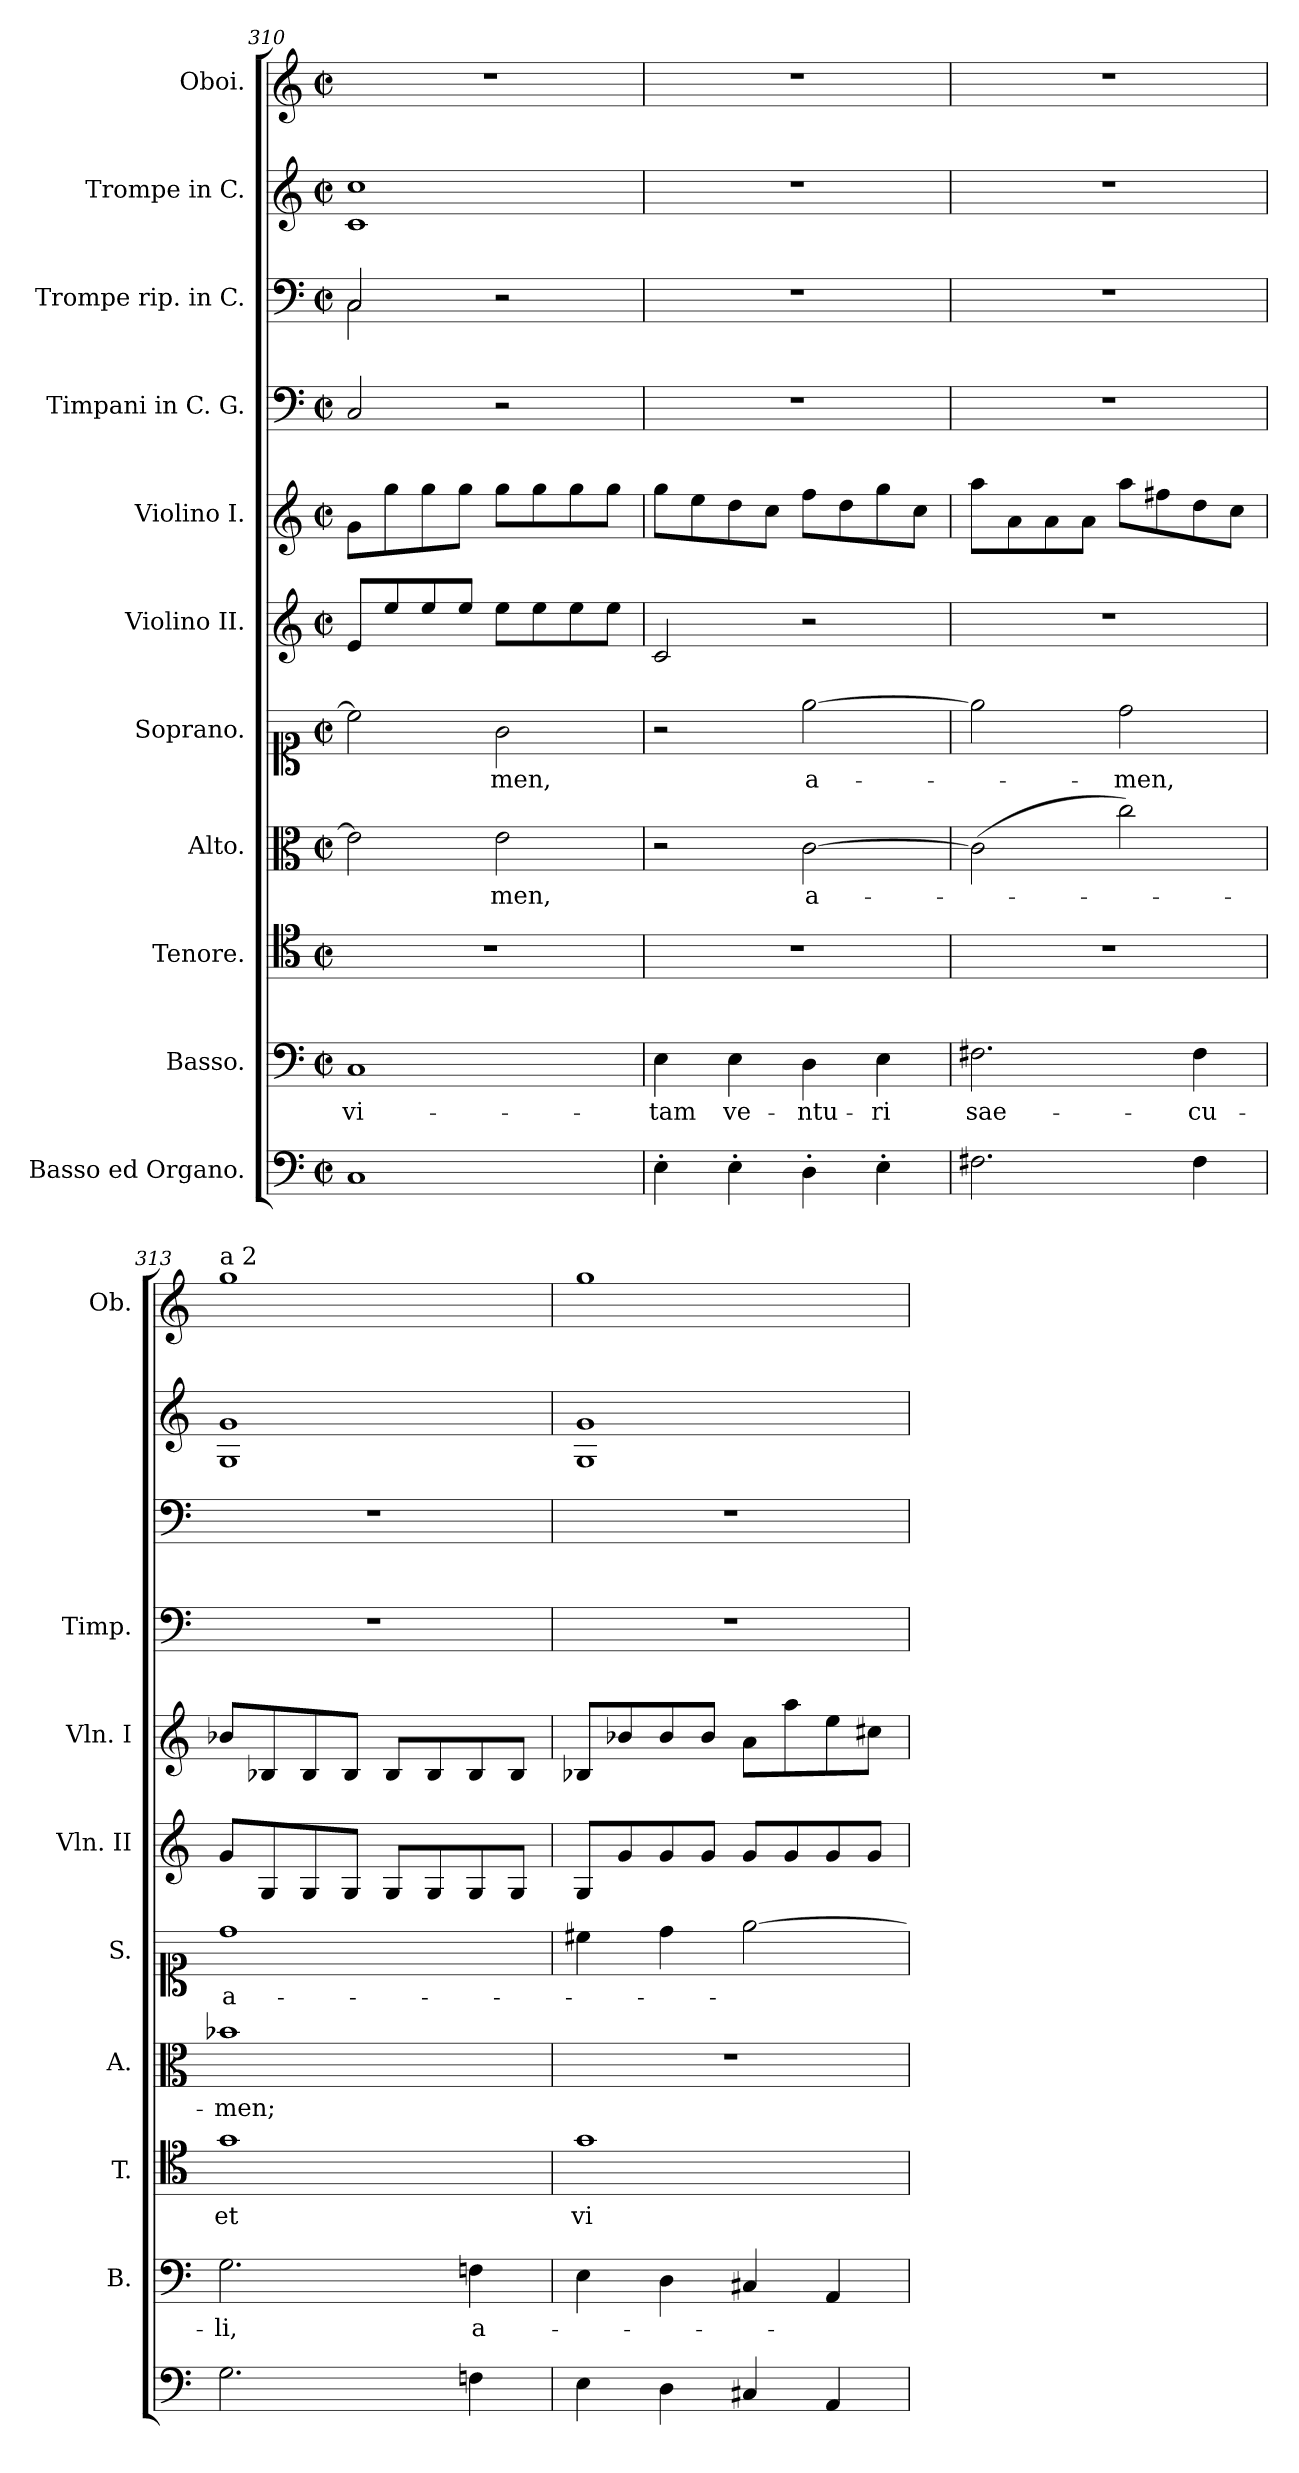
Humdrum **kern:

**kern	**kern	**text	**kern	**text	**kern	**text	**kern	**text	**kern	**kern	**kern	**kern	**kern	**kern
*part11	*part10	*part10	*part9	*part9	*part8	*part8	*part7	*part7	*part6	*part5	*part4	*part3	*part2	*part1
*staff11	*staff10	*staff10	*staff9	*staff9	*staff8	*staff8	*staff7	*staff7	*staff6	*staff5	*staff4	*staff3	*staff2	*staff1
*I"Basso ed  Organo.	*I"Basso.	*	*I"Tenore.	*	*I"Alto.	*	*I"Soprano.	*	*I"Violino II.	*I"Violino I.	*I"Timpani in C. G.	*I"Trompe rip. in C.	*I"Trompe in C.	*I"Oboi.
*	*I'B.	*	*I'T.	*	*I'A.	*	*I'S.	*	*I'Vln. II	*I'Vln. I	*I'Timp.	*	*	*I'Ob.
*clefF4	*clefF4	*	*clefC4	*	*clefC3	*	*clefC1	*	*clefG2	*clefG2	*clefF4	*clefF4	*clefG2	*clefG2
*k[]	*k[]	*	*k[]	*	*k[]	*	*k[]	*	*k[]	*k[]	*k[]	*k[]	*k[]	*k[]
*M2/2	*M2/2	*	*M2/2	*	*M2/2	*	*M2/2	*	*M2/2	*M2/2	*M2/2	*M2/2	*M2/2	*M2/2
*met(c|)	*met(c|)	*	*met(c|)	*	*met(c|)	*	*met(c|)	*	*met(c|)	*met(c|)	*met(c|)	*met(c|)	*met(c|)	*met(c|)
=310	=310	=310	=310	=310	=310	=310	=310	=310	=310	=310	=310	=310	=310	=310
!	!	!LO:LY:b	!	!	!	!	!	!	!	!	!	!	!	!
*	*	*	*	*	*	*	*	*	*	*	*	*^	*	*
1C	1C	vi-	1r	.	2e\]	.	2cc\]	.	8e/L	8g\L	2C/	2C/	2C\	1c 1cc	1r
.	.	.	.	.	.	.	.	.	8ee/	8gg\	.	.	.	.	.
.	.	.	.	.	.	.	.	.	8ee/	8gg\	.	.	.	.	.
.	.	.	.	.	.	.	.	.	8ee/J	8gg\J	.	.	.	.	.
!	!	!	!	!	!	!LO:LY:b	!	!LO:LY:b	!	!	!	!	!	!	!
.	.	.	.	.	2e\	-men,	2g\	-men,	8ee\L	8gg\L	2r	2r	2ryy	.	.
.	.	.	.	.	.	.	.	.	8ee\	8gg\	.	.	.	.	.
.	.	.	.	.	.	.	.	.	8ee\	8gg\	.	.	.	.	.
.	.	.	.	.	.	.	.	.	8ee\J	8gg\J	.	.	.	.	.
*	*	*	*	*	*	*	*	*	*	*	*	*v	*v	*	*
=311	=311	=311	=311	=311	=311	=311	=311	=311	=311	=311	=311	=311	=311	=311
!	!	!LO:LY:b	!	!	!	!	!	!	!	!	!	!	!	!
4E'\	4E\	-tam	1r	.	2r	.	2r	.	2c/	8gg\L	1r	1r	1r	1r
.	.	.	.	.	.	.	.	.	.	8ee\	.	.	.	.
!	!	!LO:LY:b	!	!	!	!	!	!	!	!	!	!	!	!
4E'\	4E\	ve-	.	.	.	.	.	.	.	8dd\	.	.	.	.
.	.	.	.	.	.	.	.	.	.	8cc\J	.	.	.	.
!	!	!LO:LY:b	!	!	!	!LO:LY:b	!	!LO:LY:b	!	!	!	!	!	!
4D'\	4D\	-ntu-	.	.	[2c\	a-	[2ee\	a-	2r	8ff\L	.	.	.	.
.	.	.	.	.	.	.	.	.	.	8dd\	.	.	.	.
!	!	!LO:LY:b	!	!	!	!	!	!	!	!	!	!	!	!
4E'\	4E\	-ri	.	.	.	.	.	.	.	8gg\	.	.	.	.
.	.	.	.	.	.	.	.	.	.	8cc\J	.	.	.	.
=312	=312	=312	=312	=312	=312	=312	=312	=312	=312	=312	=312	=312	=312	=312
!	!	!LO:LY:b	!	!	!	!	!	!	!	!	!	!	!	!
2.F#X\	2.F#X\	sae-	1r	.	(>2c\]	.	2ee\]	.	1r	8aa\L	1r	1r	1r	1r
.	.	.	.	.	.	.	.	.	.	8a\	.	.	.	.
.	.	.	.	.	.	.	.	.	.	8a\	.	.	.	.
.	.	.	.	.	.	.	.	.	.	8a\J	.	.	.	.
!	!	!	!	!	!	!	!	!LO:LY:b	!	!	!	!	!	!
.	.	.	.	.	2cc\)	.	2dd\	-men,	.	8aa\L	.	.	.	.
.	.	.	.	.	.	.	.	.	.	8ff#X\	.	.	.	.
!	!	!LO:LY:b	!	!	!	!	!	!	!	!	!	!	!	!
4F#\	4F#\	-cu-	.	.	.	.	.	.	.	8dd\	.	.	.	.
.	.	.	.	.	.	.	.	.	.	8cc\J	.	.	.	.
=313	=313	=313	=313	=313	=313	=313	=313	=313	=313	=313	=313	=313	=313	=313
!	!	!	!	!	!	!	!	!	!	!	!	!	!	!LO:TX:a:t=a 2
!	!	!LO:LY:b	!	!LO:LY:b	!	!LO:LY:b	!	!LO:LY:b	!	!	!	!	!	!
2.G\	2.G\	-li,	1g	et	1b-X	-men;	1dd	a-	8g/L	8b-X/L	1r	1r	1G 1g	1gg
.	.	.	.	.	.	.	.	.	8G/	8B-X/	.	.	.	.
.	.	.	.	.	.	.	.	.	8G/	8B-/	.	.	.	.
.	.	.	.	.	.	.	.	.	8G/J	8B-/J	.	.	.	.
.	.	.	.	.	.	.	.	.	8G/L	8B-/L	.	.	.	.
.	.	.	.	.	.	.	.	.	8G/	8B-/	.	.	.	.
!	!	!LO:LY:b	!	!	!	!	!	!	!	!	!	!	!	!
4Fn\	4Fn\	a-	.	.	.	.	.	.	8G/	8B-/	.	.	.	.
.	.	.	.	.	.	.	.	.	8G/J	8B-/J	.	.	.	.
!!LO:PB:g=z
=314	=314	=314	=314	=314	=314	=314	=314	=314	=314	=314	=314	=314	=314	=314
!	!	!	!	!LO:LY:b	!	!	!	!	!	!	!	!	!	!
4E\	4E\	.	1g	vi-	1r	.	4cc#X\	.	8G/L	8B-X/L	1r	1r	1G 1g	1gg
.	.	.	.	.	.	.	.	.	8g/	8b-X/	.	.	.	.
4D\	4D\	.	.	.	.	.	4dd\	.	8g/	8b-/	.	.	.	.
.	.	.	.	.	.	.	.	.	8g/J	8b-/J	.	.	.	.
4C#X/	4C#X/	.	.	.	.	.	[2ee\	.	8g/L	8a\L	.	.	.	.
.	.	.	.	.	.	.	.	.	8g/	8aa\	.	.	.	.
4AA/	4AA/	.	.	.	.	.	.	.	8g/	8ee\	.	.	.	.
.	.	.	.	.	.	.	.	.	8g/J	8cc#X\J	.	.	.	.
=	=	=	=	=	=	=	=	=	=	=	=	=	=	=
*-	*-	*-	*-	*-	*-	*-	*-	*-	*-	*-	*-	*-	*-	*-
